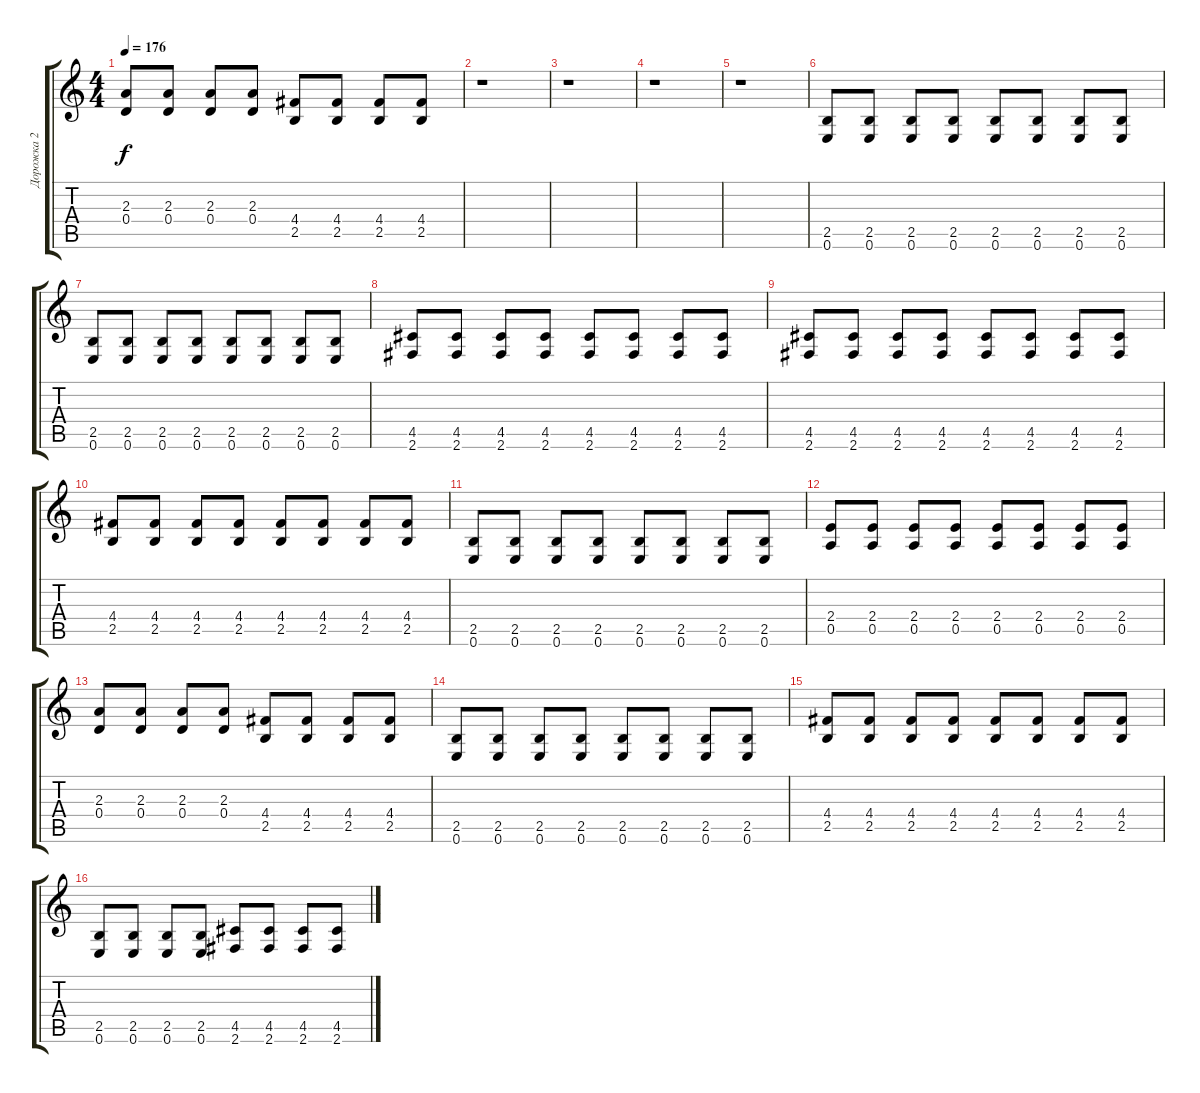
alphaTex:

\track ("Дорожка 2" "Дорожка 2") {instrument distortionguitar}
\staff {score tabs}
\tuning (E4 B3 G3 D3 A2 E2) {hide}
\ts (4 4)
\tempo 176
\clef g2
\ks c
(2.3 0.4).8{dy f} (2.3 0.4).8 (2.3 0.4).8 (2.3 0.4).8 (4.4 2.5).8 (4.4 2.5).8 (4.4 2.5).8 (4.4 2.5).8 |
r.1 |
r.1 |
r.1 |
r.1 |
(2.5 0.6).8 (2.5 0.6).8 (2.5 0.6).8 (2.5 0.6).8 (2.5 0.6).8 (2.5 0.6).8 (2.5 0.6).8 (2.5 0.6).8 |
(2.5 0.6).8 (2.5 0.6).8 (2.5 0.6).8 (2.5 0.6).8 (2.5 0.6).8 (2.5 0.6).8 (2.5 0.6).8 (2.5 0.6).8 |
(4.5 2.6).8 (4.5 2.6).8 (4.5 2.6).8 (4.5 2.6).8 (4.5 2.6).8 (4.5 2.6).8 (4.5 2.6).8 (4.5 2.6).8 |
(4.5 2.6).8 (4.5 2.6).8 (4.5 2.6).8 (4.5 2.6).8 (4.5 2.6).8 (4.5 2.6).8 (4.5 2.6).8 (4.5 2.6).8 |
(4.4 2.5).8 (4.4 2.5).8 (4.4 2.5).8 (4.4 2.5).8 (4.4 2.5).8 (4.4 2.5).8 (4.4 2.5).8 (4.4 2.5).8 |
(2.5 0.6).8 (2.5 0.6).8 (2.5 0.6).8 (2.5 0.6).8 (2.5 0.6).8 (2.5 0.6).8 (2.5 0.6).8 (2.5 0.6).8 |
(2.4 0.5).8 (2.4 0.5).8 (2.4 0.5).8 (2.4 0.5).8 (2.4 0.5).8 (2.4 0.5).8 (2.4 0.5).8 (2.4 0.5).8 |
(2.3 0.4).8 (2.3 0.4).8 (2.3 0.4).8 (2.3 0.4).8 (4.4 2.5).8 (4.4 2.5).8 (4.4 2.5).8 (4.4 2.5).8 |
(2.5 0.6).8 (2.5 0.6).8 (2.5 0.6).8 (2.5 0.6).8 (2.5 0.6).8 (2.5 0.6).8 (2.5 0.6).8 (2.5 0.6).8 |
(4.4 2.5).8 (4.4 2.5).8 (4.4 2.5).8 (4.4 2.5).8 (4.4 2.5).8 (4.4 2.5).8 (4.4 2.5).8 (4.4 2.5).8 |
(2.5 0.6).8 (2.5 0.6).8 (2.5 0.6).8 (2.5 0.6).8 (4.5 2.6).8 (4.5 2.6).8 (4.5 2.6).8 (4.5 2.6).8
